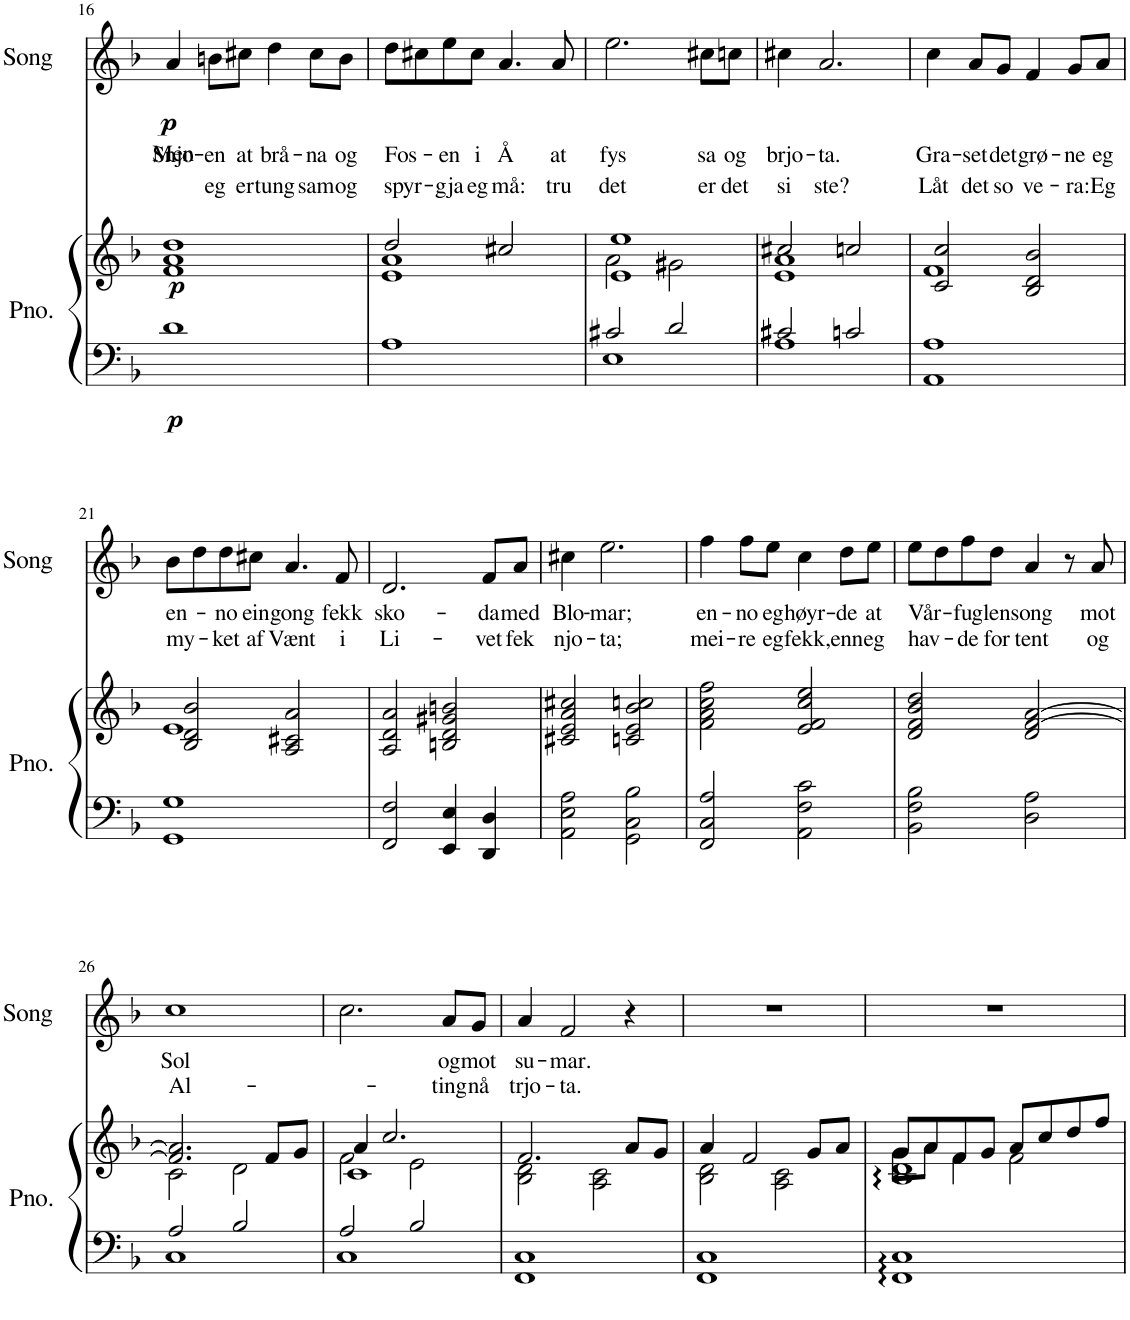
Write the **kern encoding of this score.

**kern	**kern	**dynam	**kern	**text	**text	**dynam
*part2	*part2	*part2	*part1	*part1	*part1	*part1
*staff3	*staff2	*staff2/3	*staff1	*staff1	*staff1	*staff1
*I"Piano	*	*	*I"Song	*	*	*
*I'Pno.	*	*	*I'Song	*	*	*
!!LO:PB:g=z
*clefF4	*clefG2	*	*clefG2	*	*	*
*k[b-]	*k[b-]	*	*k[b-]	*	*	*
*M4/4	*M4/4	*	*M4/4	*	*	*
=16	=16	=16	=16	=16	=16	=16
!	!	!LO:DY:b=2	!	!LO:LY:b	!LO:LY:b	!
!	!	!LO:DY:n=1:b	!	!	!	!LO:DY:b
1d	1f 1a 1dd	p p	4a/	Snjo-	Men	p
!	!	!	!	!LO:LY:b	!LO:LY:b	!
.	.	.	8bn\L	-en	eg	.
!	!	!	!	!LO:LY:b	!LO:LY:b	!
.	.	.	8cc#X\J	at	er	.
!	!	!	!	!LO:LY:b	!LO:LY:b	!
.	.	.	4dd\	brå-	tung-	.
!	!	!	!	!LO:LY:b	!LO:LY:b	!
.	.	.	8cc#\L	-na	-sam	.
!	!	!	!	!LO:LY:b	!LO:LY:b	!
.	.	.	8b\J	og	og	.
=17	=17	=17	=17	=17	=17	=17
*	*^	*	*	*	*	*
!	!	!	!	!	!LO:LY:b	!LO:LY:b	!
1A	2dd/	1e 1a	.	8dd\L	Fos-	spyr-	.
.	.	.	.	8cc#X\	.	.	.
!	!	!	!	!	!LO:LY:b	!LO:LY:b	!
.	.	.	.	8ee\	-en	-gja	.
!	!	!	!	!	!LO:LY:b	!LO:LY:b	!
.	.	.	.	8cc#\J	i	eg	.
!	!	!	!	!	!LO:LY:b	!LO:LY:b	!
.	2cc#X/	.	.	4.a/	Å	må:	.
!	!	!	!	!	!LO:LY:b	!LO:LY:b	!
.	.	.	.	8a/	at	tru	.
=18	=18	=18	=18	=18	=18	=18	=18
*^	*	*	*	*	*	*	*
!	!	!	!	!	!	!LO:LY:b	!LO:LY:b	!
2c#X/	1E	1e 1ee	2a\	.	2.ee\	fys	det	.
2d/	.	.	2g#X\	.	.	.	.	.
!	!	!	!	!	!	!LO:LY:b	!LO:LY:b	!
.	.	.	.	.	8cc#X\L	sa	er	.
!	!	!	!	!	!	!LO:LY:b	!LO:LY:b	!
.	.	.	.	.	8ccn\J	og	det	.
=19	=19	=19	=19	=19	=19	=19	=19	=19
!	!	!	!	!	!	!LO:LY:b	!LO:LY:b	!
2c#X/	1A	2cc#X/	1e 1a	.	4cc#X\	brjo-	si	.
!	!	!	!	!	!	!LO:LY:b	!LO:LY:b	!
.	.	.	.	.	2.a/	-ta.	ste?	.
2cn/	.	2ccn/	.	.	.	.	.	.
*v	*v	*	*	*	*	*	*	*
=20	=20	=20	=20	=20	=20	=20	=20
!	!	!	!	!	!LO:LY:b	!LO:LY:b	!
1AA 1A	2c/ 2cc/	1f	.	4cc\	Gra-	Låt	.
!	!	!	!	!	!LO:LY:b	!LO:LY:b	!
.	.	.	.	8a/L	-set	det	.
!	!	!	!	!	!LO:LY:b	!LO:LY:b	!
.	.	.	.	8g/J	det	so	.
!	!	!	!	!	!LO:LY:b	!LO:LY:b	!
.	2B-/ 2d/ 2b-/	.	.	4f/	grø-	ve-	.
!	!	!	!	!	!LO:LY:b	!LO:LY:b	!
.	.	.	.	8g/L	-ne	-ra:	.
!	!	!	!	!	!LO:LY:b	!LO:LY:b	!
.	.	.	.	8a/J	eg	Eg	.
!!LO:LB:g=z
=21	=21	=21	=21	=21	=21	=21	=21
!	!	!	!	!	!LO:LY:b	!LO:LY:b	!
1GG 1G	2B-/ 2d/ 2b-/	1e	.	8b-\L	en-	my-	.
.	.	.	.	8dd\	.	.	.
!	!	!	!	!	!LO:LY:b	!LO:LY:b	!
.	.	.	.	8dd\	-no	-ket	.
!	!	!	!	!	!LO:LY:b	!LO:LY:b	!
.	.	.	.	8cc#X\J	ein	af	.
!	!	!	!	!	!LO:LY:b	!LO:LY:b	!
.	2A/ 2c#X/ 2a/	.	.	4.a/	gong	Vænt	.
!	!	!	!	!	!LO:LY:b	!LO:LY:b	!
.	.	.	.	8f/	fekk	i	.
*	*v	*v	*	*	*	*	*
=22	=22	=22	=22	=22	=22	=22
!	!	!	!	!LO:LY:b	!LO:LY:b	!
2FF/ 2F/	2A/ 2d/ 2a/	.	2.d/	sko-	Li-	.
4EE/ 4E/	2Bn/ 2d/ 2g#X/ 2bn/	.	.	.	.	.
!	!	!	!	!LO:LY:b	!LO:LY:b	!
4DD/ 4D/	.	.	8f/L	-da	-vet	.
!	!	!	!	!LO:LY:b	!LO:LY:b	!
.	.	.	8a/J	med	fek	.
=23	=23	=23	=23	=23	=23	=23
!	!	!	!	!LO:LY:b	!LO:LY:b	!
2AA\ 2E\ 2A\	2c#X/ 2e/ 2a/ 2cc#X/	.	4cc#X\	Blo-	njo-	.
!	!	!	!	!LO:LY:b	!LO:LY:b	!
.	.	.	2.ee\	-mar;	-ta;	.
2GG\ 2C\ 2B-\	2cn/ 2e/ 2b-/ 2ccn/	.	.	.	.	.
=24	=24	=24	=24	=24	=24	=24
!	!	!	!	!LO:LY:b	!LO:LY:b	!
2FF/ 2C/ 2A/	2f\ 2a\ 2cc\ 2ff\	.	4ff\	en-	mei-	.
!	!	!	!	!LO:LY:b	!LO:LY:b	!
.	.	.	8ff\L	-no	-re	.
!	!	!	!	!LO:LY:b	!LO:LY:b	!
.	.	.	8ee\J	eg	eg	.
!	!	!	!	!LO:LY:b	!LO:LY:b	!
2AA\ 2F\ 2c\	2e/ 2f/ 2cc/ 2ee/	.	4cc\	høyr-	fekk,	.
!	!	!	!	!LO:LY:b	!LO:LY:b	!
.	.	.	8dd\L	-de	enn	.
!	!	!	!	!LO:LY:b	!LO:LY:b	!
.	.	.	8ee\J	at	eg	.
=25	=25	=25	=25	=25	=25	=25
!	!	!	!	!LO:LY:b	!LO:LY:b	!
2BB-\ 2F\ 2B-\	2d/ 2f/ 2b-/ 2dd/	.	8ee\L	Vår-	hav-	.
.	.	.	8dd\	.	.	.
!	!	!	!	!LO:LY:b	!LO:LY:b	!
.	.	.	8ff\	-fug-	-de	.
!	!	!	!	!LO:LY:b	!LO:LY:b	!
.	.	.	8dd\J	-len	for-	.
!	!	!	!	!LO:LY:b	!LO:LY:b	!
2D\ 2A\	2d/ [2f/ [2a/	.	4a/	song	-tent	.
.	.	.	8r	.	.	.
!	!	!	!	!LO:LY:b	!LO:LY:b	!
.	.	.	8a/	mot	og	.
!!LO:LB:g=z
=26	=26	=26	=26	=26	=26	=26
*^	*^	*	*	*	*	*
!	!	!	!	!	!	!LO:LY:b	!LO:LY:b	!
2A/	1C	2.f/] 2.a/]	2c\	.	1cc	Sol	Al-	.
2B-/	.	.	2d\	.	.	.	.	.
.	.	8f/L	.	.	.	.	.	.
.	.	8g/J	.	.	.	.	.	.
=27	=27	=27	=27	=27	=27	=27	=27	=27
*	*	*	*^	*	*	*	*	*
2A/	1C	4a/	2f\	1c	.	2.cc\	.	.	.
.	.	2.cc/	.	.	.	.	.	.	.
2B-/	.	.	2e\	.	.	.	.	.	.
!	!	!	!	!	!	!	!LO:LY:b	!LO:LY:b	!
.	.	.	.	.	.	8a/L	og	-ting	.
!	!	!	!	!	!	!	!LO:LY:b	!LO:LY:b	!
.	.	.	.	.	.	8g/J	mot	nå	.
*	*	*	*v	*v	*	*	*	*	*
=28	=28	=28	=28	=28	=28	=28	=28	=28
!	!	!	!	!	!	!LO:LY:b	!LO:LY:b	!
1FF	1C	2.f/	2B-\ 2d\	.	4a/	su-	trjo-	.
!	!	!	!	!	!	!LO:LY:b	!LO:LY:b	!
.	.	.	.	.	2f/	-mar.	-ta.	.
.	.	.	2A\ 2c\	.	.	.	.	.
.	.	8a/L	.	.	4r	.	.	.
.	.	8g/J	.	.	.	.	.	.
=29	=29	=29	=29	=29	=29	=29	=29	=29
1FF	1C	4a/	2B-\ 2d\	.	1r	.	.	.
.	.	2f/	.	.	.	.	.	.
.	.	.	2A\ 2c\	.	.	.	.	.
.	.	8g/L	.	.	.	.	.	.
.	.	8a/J	.	.	.	.	.	.
*v	*v	*	*	*	*	*	*	*
=30	=30	=30	=30	=30	=30	=30	=30
*	*	*^	*	*	*	*	*
1FF 1C	8g/L	8g\L	1B- 1d	.	1r	.	.	.
.	8a/	8a\J	.	.	.	.	.	.
.	8f/	4f\	.	.	.	.	.	.
.	8g/J	.	.	.	.	.	.	.
.	8a/L	2f\	.	.	.	.	.	.
.	8cc/	.	.	.	.	.	.	.
.	8dd/	.	.	.	.	.	.	.
.	8ff/J	.	.	.	.	.	.	.
*	*v	*v	*v	*	*	*	*	*
=	=	=	=	=	=	=
*-	*-	*-	*-	*-	*-	*-
